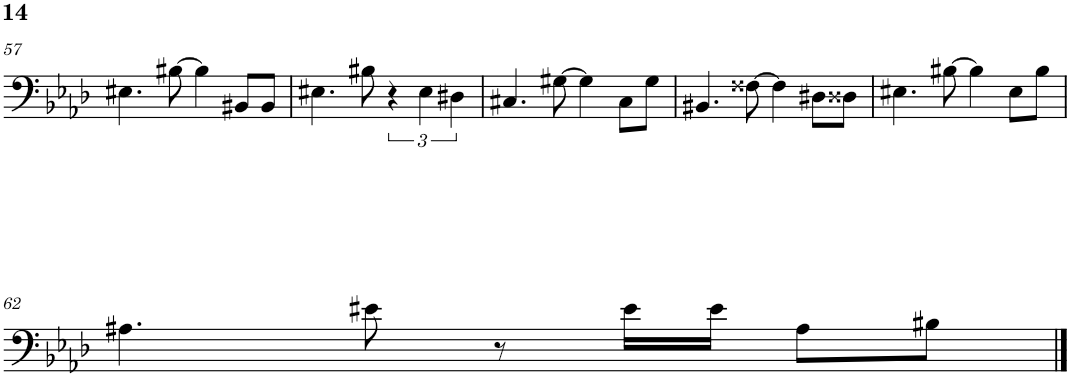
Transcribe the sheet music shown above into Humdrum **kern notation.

**kern
*part1
*staff1
*I"Acoustic Bass
*I'Bass
!!LO:PB:g=z
*clefF4
*Trd7c12
*k[b-e-a-d-]
*M4/4
=57
4.E#X\
[8B#X\
4B#\]
8BB#X/L
8BB#/J
=58
4.E#X\
8B#X\
6r
6E#\
6D#X\
=59
4.C#X/
[8G#X\
4G#\]
8C#\L
8G#\J
=60
4.BB#X/
[8F##X\
4F##\]
8D#X\L
8D##X\J
=61
4.E#X\
[8B#X\
4B#\]
8E#\L
8B#\J
!!LO:LB:g=z
=62
4.A#X\
8e#X\
8r
16e#\LL
16e#\JJ
8A#\L
8B#X\J
==
*-
